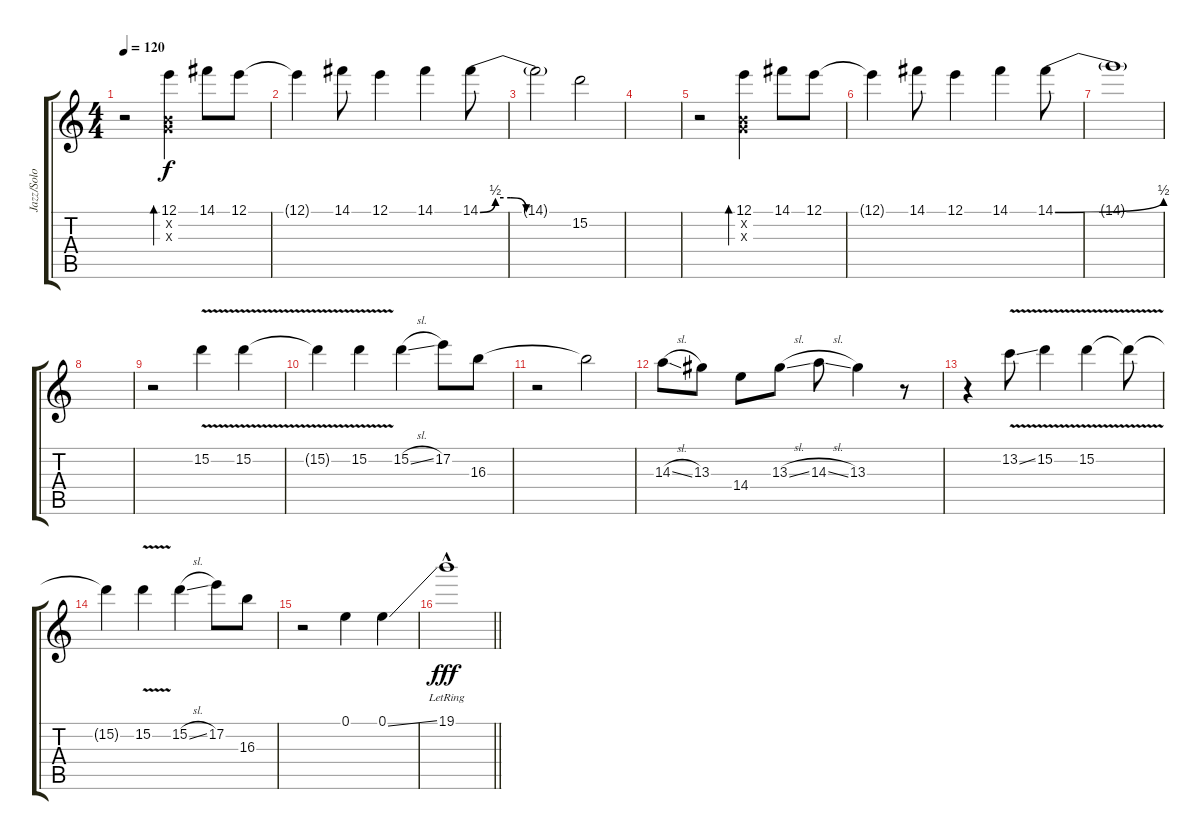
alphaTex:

\track ("Jazz/Solo" "Jazz/Solo") {instrument electricguitarjazz}
\staff {score tabs}
\tuning (E4 B3 G3 D3 A2 E2) {hide}
\ts (4 4)
\tempo 120
\clef g2
\ks c
r.2{dy f} (12.1 0.2{x} 0.3{x}).4{bd 240} 14.1.8 12.1.8 |
12.1{t}.4 14.1.8 12.1.4 14.1.4 14.1{be (custom 0 0 10 2 20 2 30 0 60 0)}.8 |
14.1{t}.2 15.2.2 |
|
r.2 (12.1 0.2{x} 0.3{x}).4{bd 240} 14.1.8 12.1.8 |
12.1{t}.4 14.1.8 12.1.4 14.1.4 14.1{be (bend 0 0 60 2)}.8 |
14.1{t}.1 |
|
r.2 15.2{v}.4 15.2{v}.4 |
15.2{t}.4 15.2{v}.4 15.2{sl}.4 17.2.8 16.3.8 |
r.2 16.3{t}.2 |
14.3{sl}.8 13.3.8 14.4.8 13.3{sl}.8 14.3{sl}.8 13.3.4 r.8 |
r.4 13.2{v ss}.8 15.2{v}.4 15.2{v}.4 15.2{t}.8 |
15.2{t}.4 15.2{v}.4 15.2{sl}.4 17.2.8 16.3.8 |
r.2 0.1.4 0.1{ss}.4 |
\barLineRight lightlight
19.1{hac lr}.1{dy fff}
